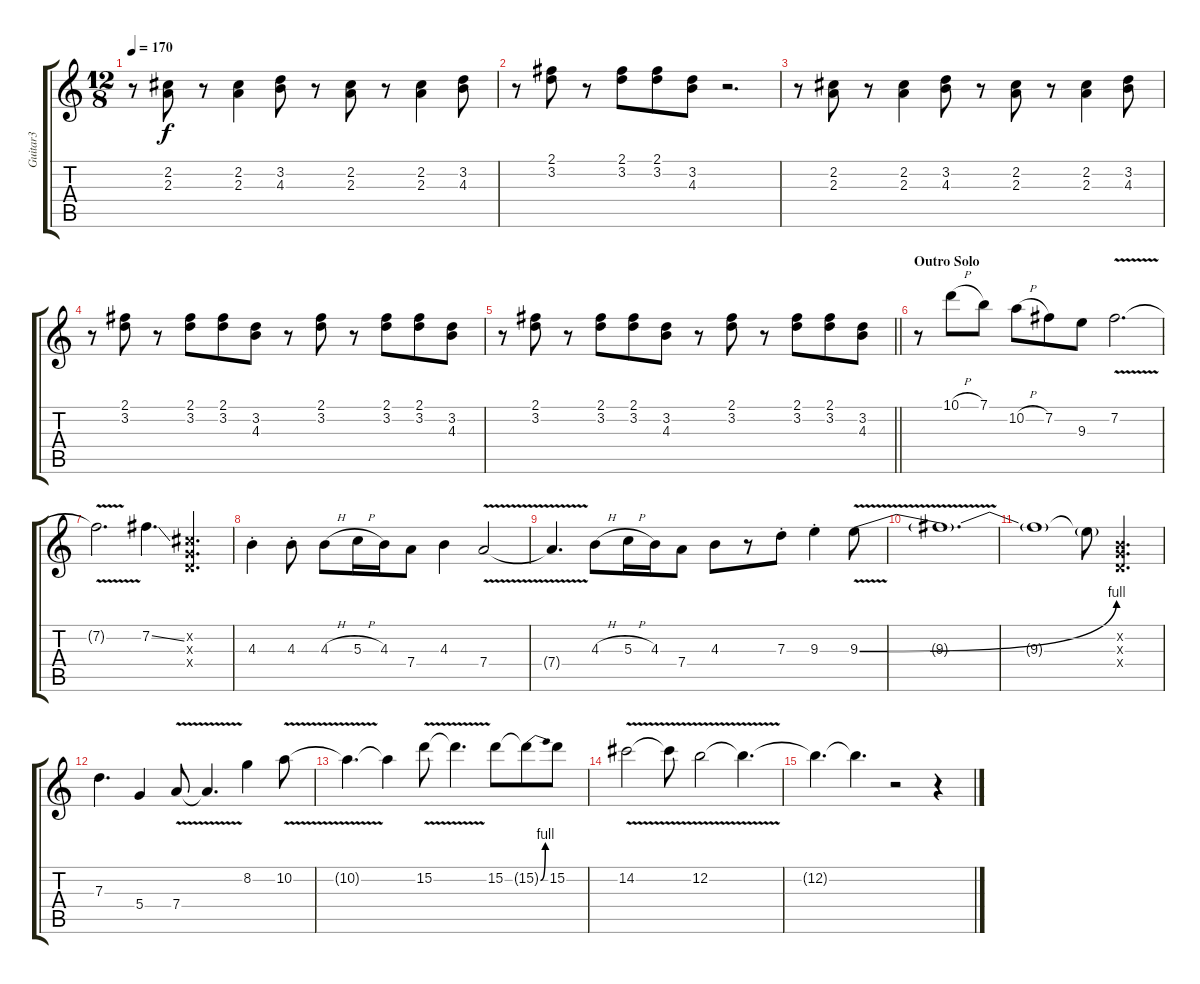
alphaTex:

\track ("Guitar3" "Guitar3") {instrument overdrivenguitar}
\staff {score tabs}
\tuning (E4 B3 G3 D3 A2 E2) {hide}
\ts (12 8)
\tempo 170
\clef g2
\ks c
r.8{dy f} (2.2 2.3).8 r.8 (2.2 2.3).4 (3.2 4.3).8 r.8 (2.2 2.3).8 r.8 (2.2 2.3).4 (3.2 4.3).8 |
r.8 (2.1 3.2).8 r.8 (2.1 3.2).8 (2.1 3.2).8 (3.2 4.3).8 r.2{d} |
r.8 (2.2 2.3).8 r.8 (2.2 2.3).4 (3.2 4.3).8 r.8 (2.2 2.3).8 r.8 (2.2 2.3).4 (3.2 4.3).8 |
r.8 (2.1 3.2).8 r.8 (2.1 3.2).8 (2.1 3.2).8 (3.2 4.3).8 r.8 (2.1 3.2).8 r.8 (2.1 3.2).8 (2.1 3.2).8 (3.2 4.3).8 |
\barLineRight lightlight
r.8 (2.1 3.2).8 r.8 (2.1 3.2).8 (2.1 3.2).8 (3.2 4.3).8 r.8 (2.1 3.2).8 r.8 (2.1 3.2).8 (2.1 3.2).8 (3.2 4.3).8 |
\section ("" "Outro Solo")
r.8{volume 12 instrument distortionguitar} 10.1{h}.8 7.1.8 10.2{h}.8 7.2.8 9.3.8 7.2{v}.2{d} |
7.2{t}.2{d} 7.2{ss}.4{d} (2.2{x} 0.3{x} 0.4{x}).4{d} |
4.3{st}.4 4.3{st}.8 4.3{h}.8 5.3{h}.16 4.3.16 7.4.8 4.3.4 7.4{v}.2 |
7.4{t}.4{d} 4.3{h}.8 5.3{h}.16 4.3.16 7.4.8 4.3.8 r.8 7.3{st}.8 9.3{st}.4 9.3{be (bend 0 0 60 4) v}.8 |
9.3{t}.1{d} |
9.3{t}.1 9.3{t}.8 (0.2{x} 0.3{x} 0.4{x}).4{d} |
7.3.4{d} 5.4.4 7.4{v}.8 7.4{t}.4{d} 8.2.4 10.2{v}.8 |
10.2{t}.4{d} 10.2{t}.4 15.2{v}.8 15.2{t}.4{d} 15.2.8 15.2{be (bend 0 0 60 4) t}.8 15.2.8 |
14.2{v}.2 14.2{t}.8 12.2{v}.2 12.2{t}.4{d} |
12.2{t}.4{d} 12.2{t}.4{d} r.2 r.4
